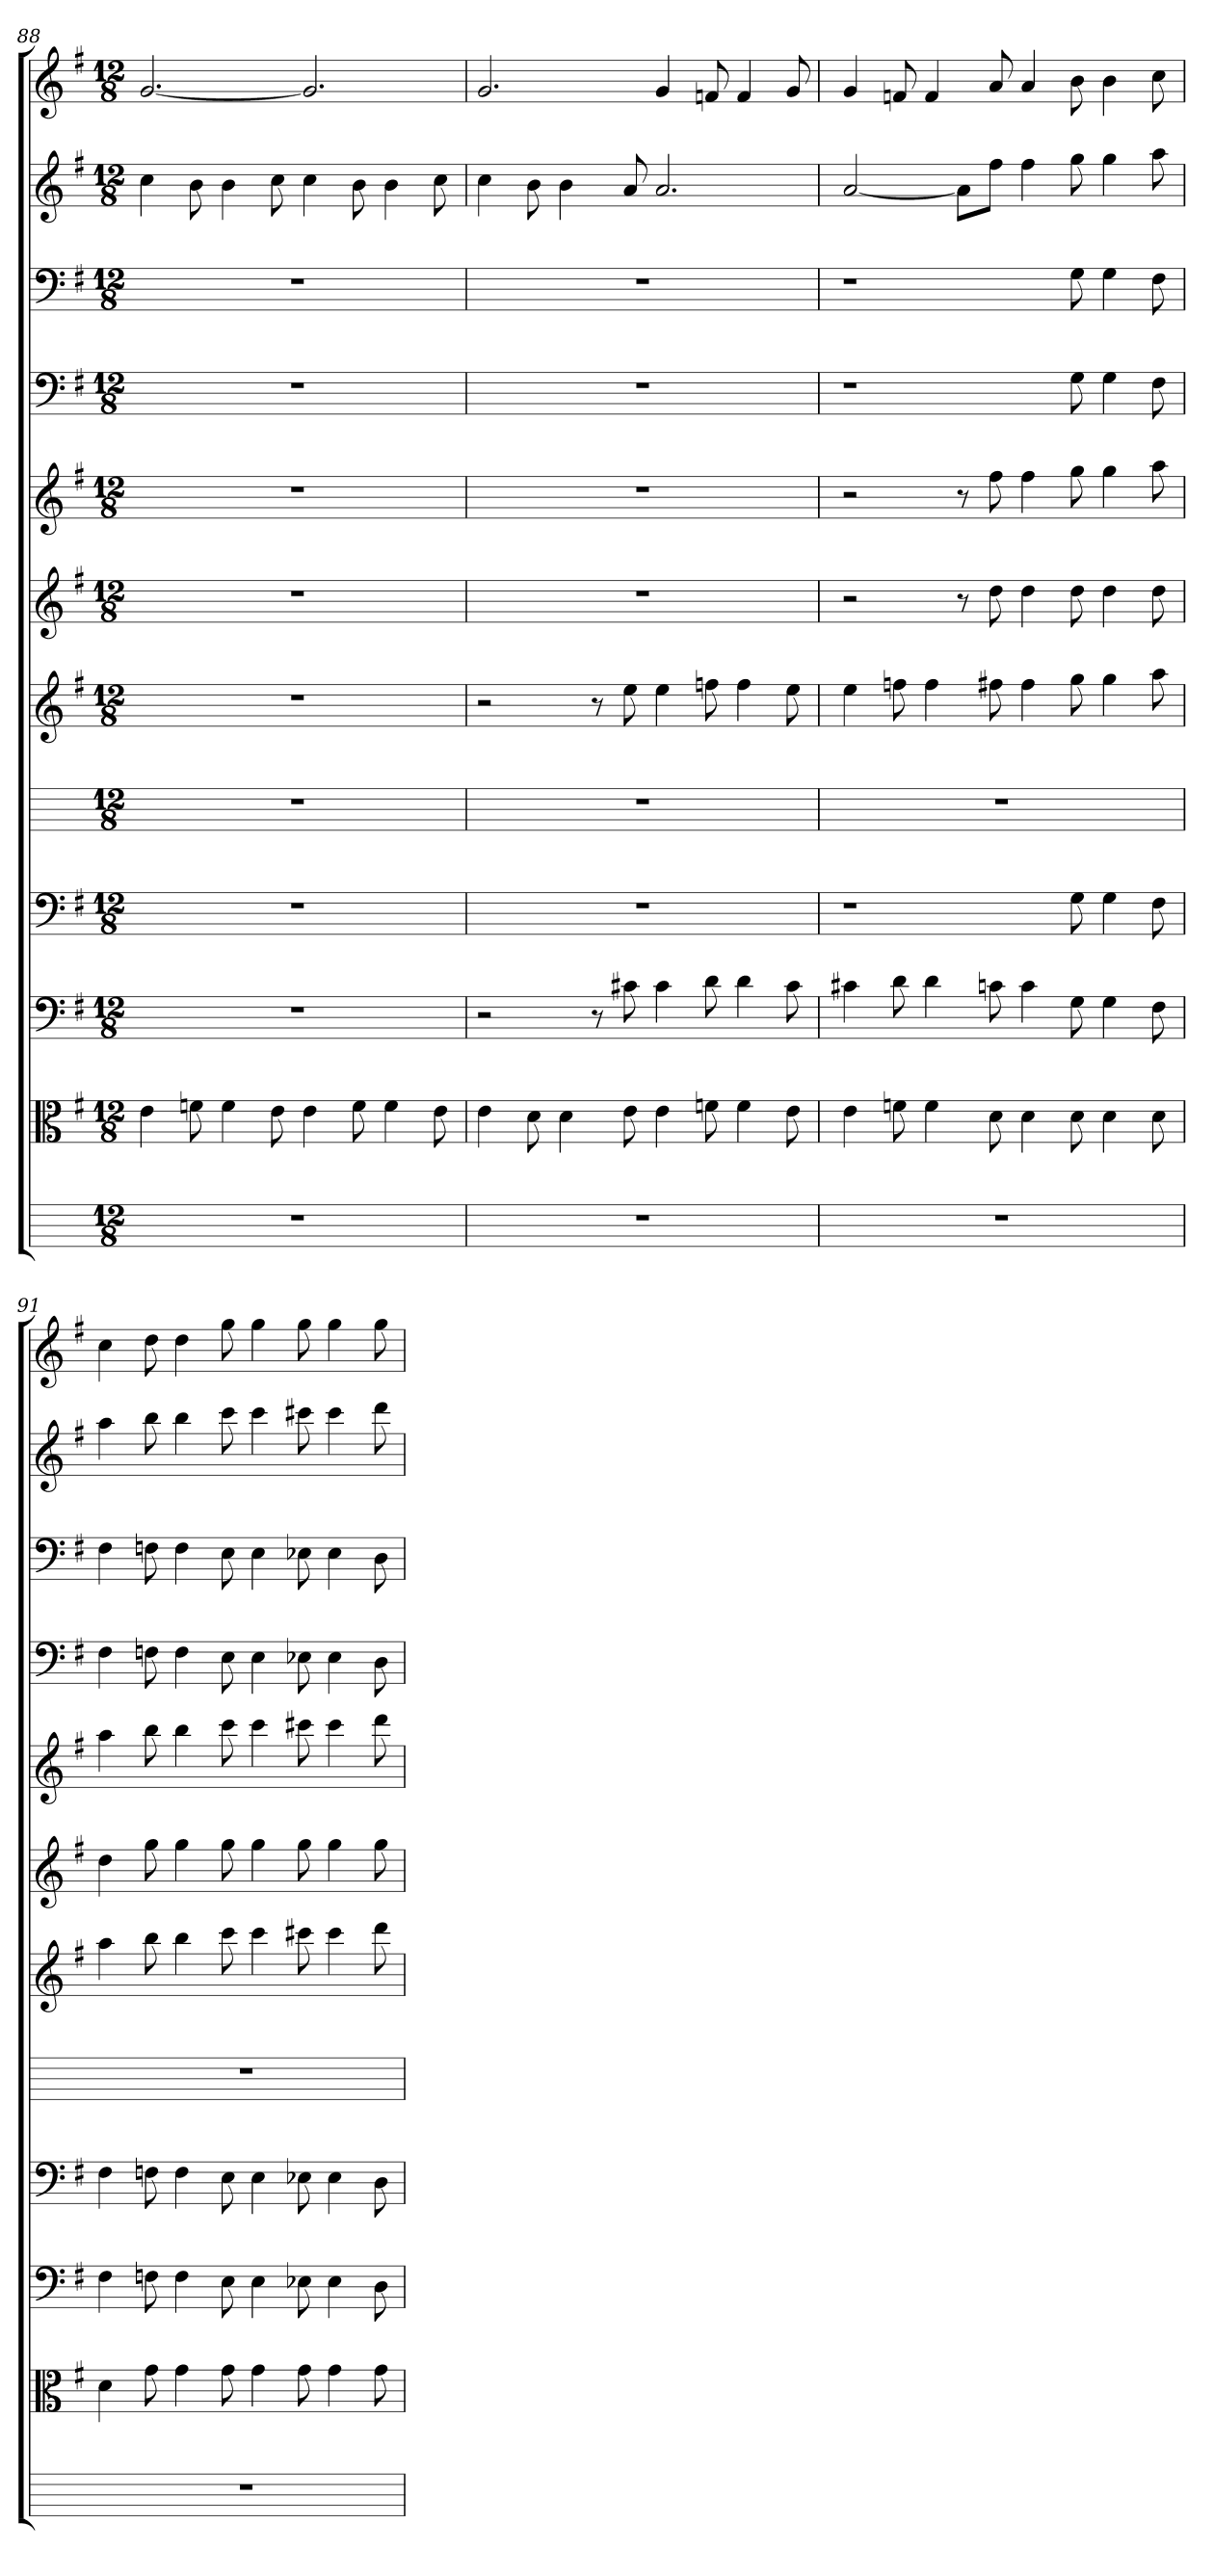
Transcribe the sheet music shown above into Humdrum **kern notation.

**kern	**kern	**kern	**kern	**kern	**kern	**kern	**kern	**kern	**kern	**kern	**kern
*part12	*part11	*part10	*part9	*part8	*part7	*part6	*part5	*part4	*part3	*part2	*part1
*staff12	*staff11	*staff10	*staff9	*staff8	*staff7	*staff6	*staff5	*staff4	*staff3	*staff2	*staff1
*	*clefC3	*clefF4	*clefF4	*	*	*	*	*clefF4	*clefF4	*	*
*k[]	*k[f#]	*k[f#]	*k[f#]	*k[]	*k[f#]	*k[f#]	*k[f#]	*k[f#]	*k[f#]	*k[f#]	*k[f#]
*M12/8	*M12/8	*M12/8	*M12/8	*M12/8	*M12/8	*M12/8	*M12/8	*M12/8	*M12/8	*M12/8	*M12/8
=88	=88	=88	=88	=88	=88	=88	=88	=88	=88	=88	=88
1.r	4e	1.r	1.r	1.r	1.r	1.r	1.r	1.r	1.r	4cc	[2.g
.	8fn	.	.	.	.	.	.	.	.	8b	.
.	4f	.	.	.	.	.	.	.	.	4b	.
.	8e	.	.	.	.	.	.	.	.	8cc	.
.	4e	.	.	.	.	.	.	.	.	4cc	2.g]
.	8f	.	.	.	.	.	.	.	.	8b	.
.	4f	.	.	.	.	.	.	.	.	4b	.
.	8e	.	.	.	.	.	.	.	.	8cc	.
=89	=89	=89	=89	=89	=89	=89	=89	=89	=89	=89	=89
1.r	4e	2r	1.r	1.r	2r	1.r	1.r	1.r	1.r	4cc	2.g
.	8d	.	.	.	.	.	.	.	.	8b	.
.	4d	.	.	.	.	.	.	.	.	4b	.
.	.	8r	.	.	8r	.	.	.	.	.	.
.	8e	8c#X	.	.	8ee	.	.	.	.	8a	.
.	4e	4c#	.	.	4ee	.	.	.	.	2.a	4g
.	8fn	8d	.	.	8ffn	.	.	.	.	.	8fn
.	4f	4d	.	.	4ff	.	.	.	.	.	4f
.	8e	8c#	.	.	8ee	.	.	.	.	.	8g
=90	=90	=90	=90	=90	=90	=90	=90	=90	=90	=90	=90
1.r	4e	4c#X	1r	1.r	4ee	2r	2r	1r	1r	[2a	4g
.	8fn	8d	.	.	8ffn	.	.	.	.	.	8fn
.	4f	4d	.	.	4ff	.	.	.	.	.	4f
.	.	.	.	.	.	8r	8r	.	.	8aL]	.
.	8d	8cn	.	.	8ff#X	8dd	8ff#	.	.	8ff#J	8a
.	4d	4c	.	.	4ff#	4dd	4ff#	.	.	4ff#	4a
.	8d	8G	8G	.	8gg	8dd	8gg	8G	8G	8gg	8b
.	4d	4G	4G	.	4gg	4dd	4gg	4G	4G	4gg	4b
.	8d	8F#	8F#	.	8aa	8dd	8aa	8F#	8F#	8aa	8cc
=91	=91	=91	=91	=91	=91	=91	=91	=91	=91	=91	=91
1.r	4d	4F#	4F#	1.r	4aa	4dd	4aa	4F#	4F#	4aa	4cc
.	8g	8Fn	8Fn	.	8bb	8gg	8bb	8Fn	8Fn	8bb	8dd
.	4g	4F	4F	.	4bb	4gg	4bb	4F	4F	4bb	4dd
.	8g	8E	8E	.	8ccc	8gg	8ccc	8E	8E	8ccc	8gg
.	4g	4E	4E	.	4ccc	4gg	4ccc	4E	4E	4ccc	4gg
.	8g	8E-X	8E-X	.	8ccc#X	8gg	8ccc#X	8E-X	8E-X	8ccc#X	8gg
.	4g	4E-	4E-	.	4ccc#	4gg	4ccc#	4E-	4E-	4ccc#	4gg
.	8g	8D	8D	.	8ddd	8gg	8ddd	8D	8D	8ddd	8gg
=	=	=	=	=	=	=	=	=	=	=	=
*-	*-	*-	*-	*-	*-	*-	*-	*-	*-	*-	*-
